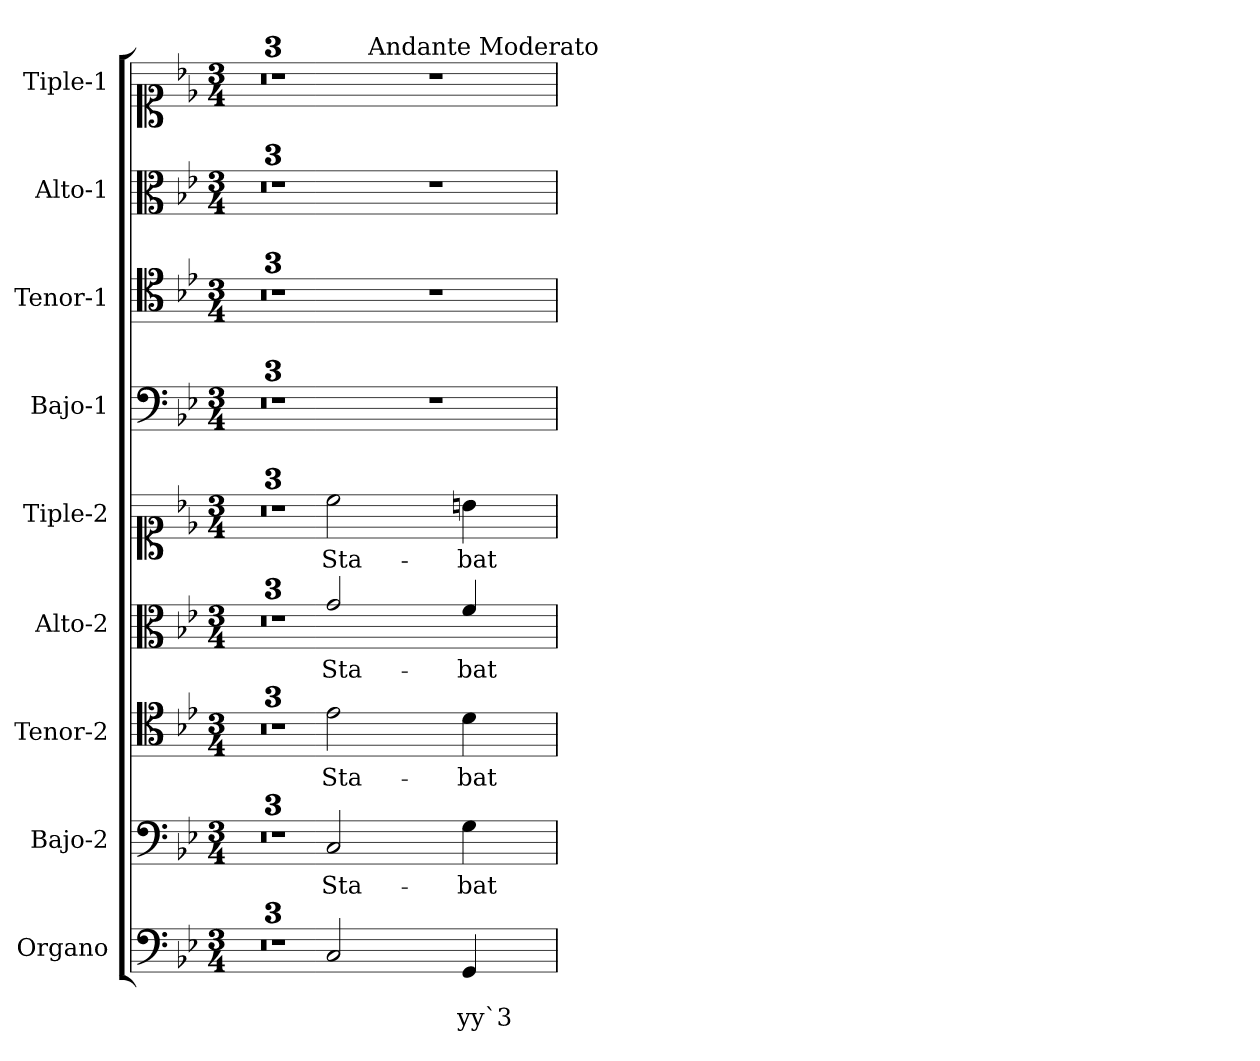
**kern	**text	**text	**kern	**text	**kern	**text	**kern	**text	**kern	**text	**kern	**kern	**kern	**kern
*part9	*part9	*part9	*part8	*part8	*part7	*part7	*part6	*part6	*part5	*part5	*part4	*part3	*part2	*part1
*staff9	*staff9	*staff9	*staff8	*staff8	*staff7	*staff7	*staff6	*staff6	*staff5	*staff5	*staff4	*staff3	*staff2	*staff1
*I"Organo	*	*	*I"Bajo-2	*	*I"Tenor-2	*	*I"Alto-2	*	*I"Tiple-2	*	*I"Bajo-1	*I"Tenor-1	*I"Alto-1	*I"Tiple-1
*	*	*	*I'B-2	*	*I'T-2	*	*I'A-2	*	*	*	*I'B1	*I'T1	*I'A1	*
*clefF4	*	*	*clefF4	*	*clefC4	*	*clefC3	*	*clefC1	*	*clefF4	*clefC4	*clefC3	*clefC1
*k[b-e-]	*	*	*k[b-e-]	*	*k[b-e-]	*	*k[b-e-]	*	*k[b-e-]	*	*k[b-e-]	*k[b-e-]	*k[b-e-]	*k[b-e-]
*B-:	*	*	*B-:	*	*B-:	*	*B-:	*	*B-:	*	*B-:	*B-:	*B-:	*B-:
*M3/4	*	*	*M3/4	*	*M3/4	*	*M3/4	*	*M3/4	*	*M3/4	*M3/4	*M3/4	*M3/4
=1	=1	=1	=1	=1	=1	=1	=1	=1	=1	=1	=1	=1	=1	=1
2.ryy	.	.	2.ryy	.	2.ryy	.	2.ryy	.	2.ryy	.	2.ryy	2.ryy	2.ryy	2.ryy
=2	=2	=2	=2	=2	=2	=2	=2	=2	=2	=2	=2	=2	=2	=2
2.r	.	.	2.r	.	2.r	.	2.r	.	2.r	.	2.r	2.r	2.r	2.r
=3	=3	=3	=3	=3	=3	=3	=3	=3	=3	=3	=3	=3	=3	=3
*	*	*	*	*	*clefGv2	*	*clefG2	*	*clefG2	*	*	*clefGv2	*clefG2	*clefG2
2.ryy	.	.	2.ryy	.	2.ryy	.	2.ryy	.	2.ryy	.	2.ryy	2.ryy	2.ryy	2.ryy
=3X1-	=3X1-	=3X1-	=3X1-	=3X1-	=3X1-	=3X1-	=3X1-	=3X1-	=3X1-	=3X1-	=3X1-	=3X1-	=3X1-	=3X1-
!	!	!	!	!LO:LY:b	!	!	!	!	!	!	!	!	!	!
!	!	!	!	!	!	!LO:LY:b	!	!	!	!	!	!	!	!
!	!	!	!	!	!	!	!	!LO:LY:b	!	!	!	!	!	!
!	!	!	!	!	!	!	!	!	!	!LO:LY:b	!	!	!	!
*	*	*	*	*	*	*	*	*	*	*	*	*	*	*^
2C/	.	.	2C/	Sta-	2e-\	Sta-	2g/	Sta-	2cc\	Sta-	2.r	2.r	2.r	2.r	4ryy
!	!	!	!	!	!	!	!	!	!	!	!	!	!	!	!LO:TX:a:t=Andante Moderato
.	.	.	.	.	.	.	.	.	.	.	.	.	.	.	2ryy
!	!	!LO:LY:b	!	!	!	!	!	!	!	!	!	!	!	!	!
!	!	!	!	!LO:LY:b	!	!	!	!	!	!	!	!	!	!	!
!	!	!	!	!	!	!LO:LY:b	!	!	!	!	!	!	!	!	!
!	!	!	!	!	!	!	!	!LO:LY:b	!	!	!	!	!	!	!
!	!	!	!	!	!	!	!	!	!	!LO:LY:b	!	!	!	!	!
4GG/	.	yy`3	4G\	-bat	4d\	-bat	4f/	-bat	4bn\	-bat	.	.	.	.	.
*	*	*	*	*	*	*	*	*	*	*	*	*	*	*v	*v
=	=	=	=	=	=	=	=	=	=	=	=	=	=	=
*-	*-	*-	*-	*-	*-	*-	*-	*-	*-	*-	*-	*-	*-	*-
